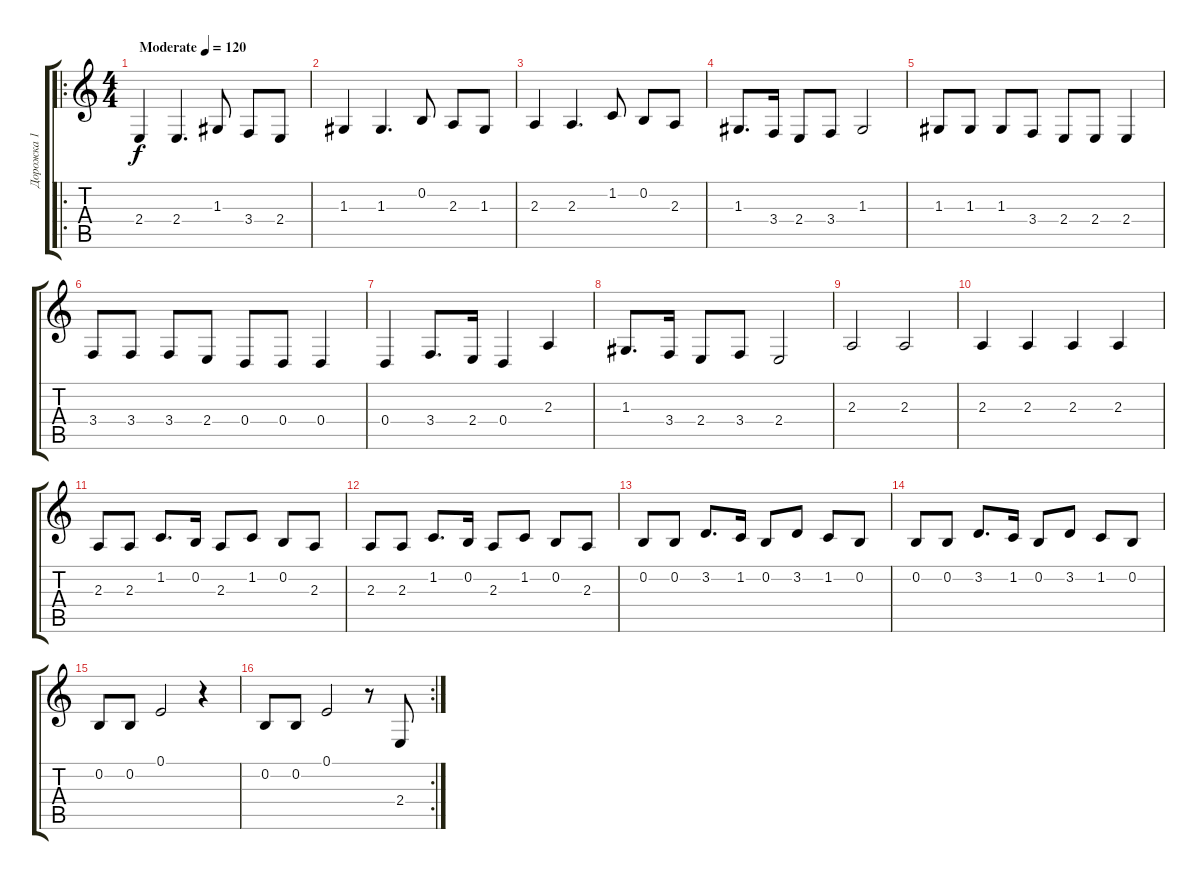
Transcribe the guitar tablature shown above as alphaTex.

\track ("Дорожка 1" "Дорожка 1") {instrument sitar}
\staff {score tabs}
\tuning (E4 B3 G3 D3 A2 E2) {hide}
\ro
\ts (4 4)
\tempo (120 "Moderate")
\clef g2
\ks c
2.4.4{dy f instrument sitar} 2.4.4{d} 1.3.8 3.4.8 2.4.8 |
1.3.4 1.3.4{d} 0.2.8 2.3.8 1.3.8 |
2.3.4 2.3.4{d} 1.2.8 0.2.8 2.3.8 |
1.3.8{d} 3.4.16 2.4.8 3.4.8 1.3.2 |
1.3.8 1.3.8 1.3.8 3.4.8 2.4.8 2.4.8 2.4.4 |
3.4.8 3.4.8 3.4.8 2.4.8 0.4.8 0.4.8 0.4.4 |
0.4.4 3.4.8{d} 2.4.16 0.4.4 2.3.4 |
1.3.8{d} 3.4.16 2.4.8 3.4.8 2.4.2 |
2.3.2 2.3.2 |
2.3.4 2.3.4 2.3.4 2.3.4 |
2.3.8 2.3.8 1.2.8{d} 0.2.16 2.3.8 1.2.8 0.2.8 2.3.8 |
2.3.8 2.3.8 1.2.8{d} 0.2.16 2.3.8 1.2.8 0.2.8 2.3.8 |
0.2.8 0.2.8 3.2.8{d} 1.2.16 0.2.8 3.2.8 1.2.8 0.2.8 |
0.2.8 0.2.8 3.2.8{d} 1.2.16 0.2.8 3.2.8 1.2.8 0.2.8 |
0.2.8 0.2.8 0.1.2 r.4 |
\rc 2
0.2.8 0.2.8 0.1.2 r.8 2.4.8
